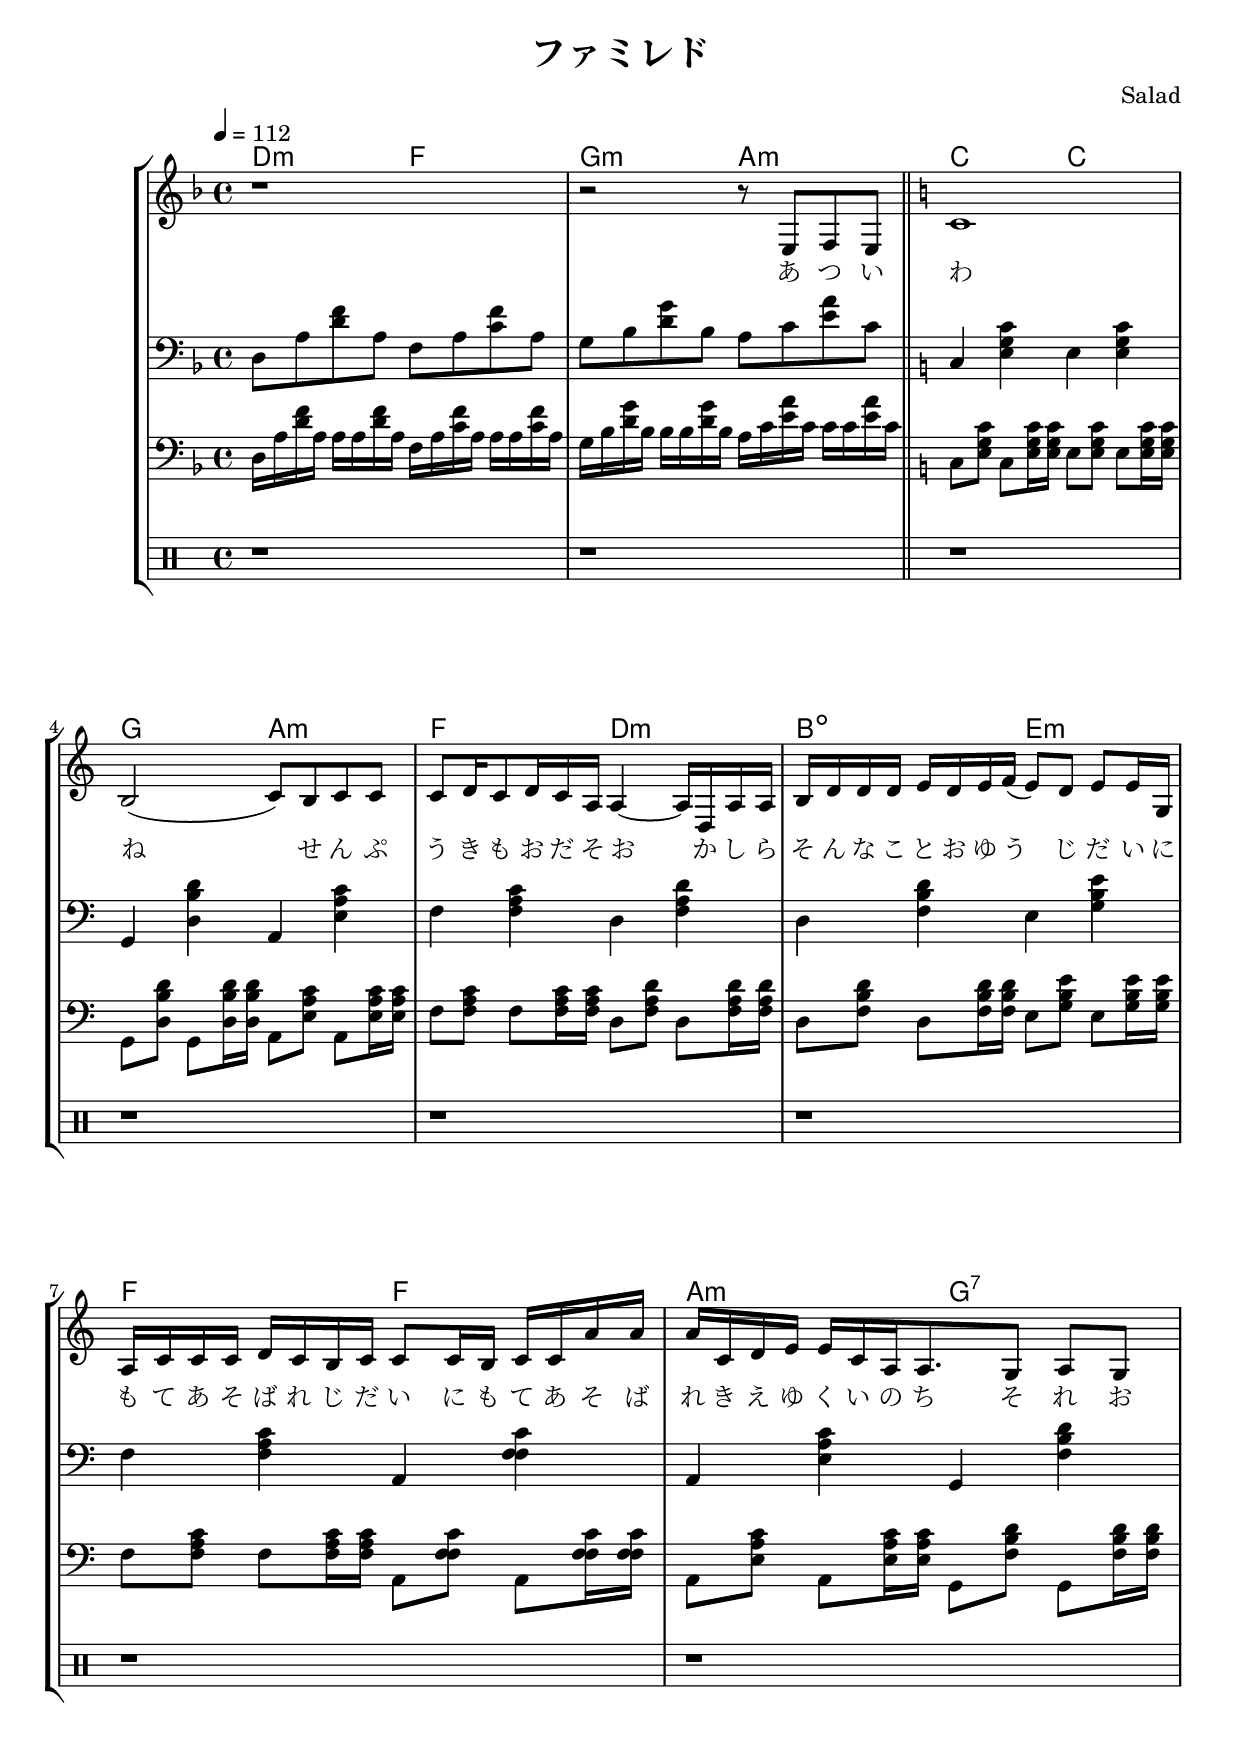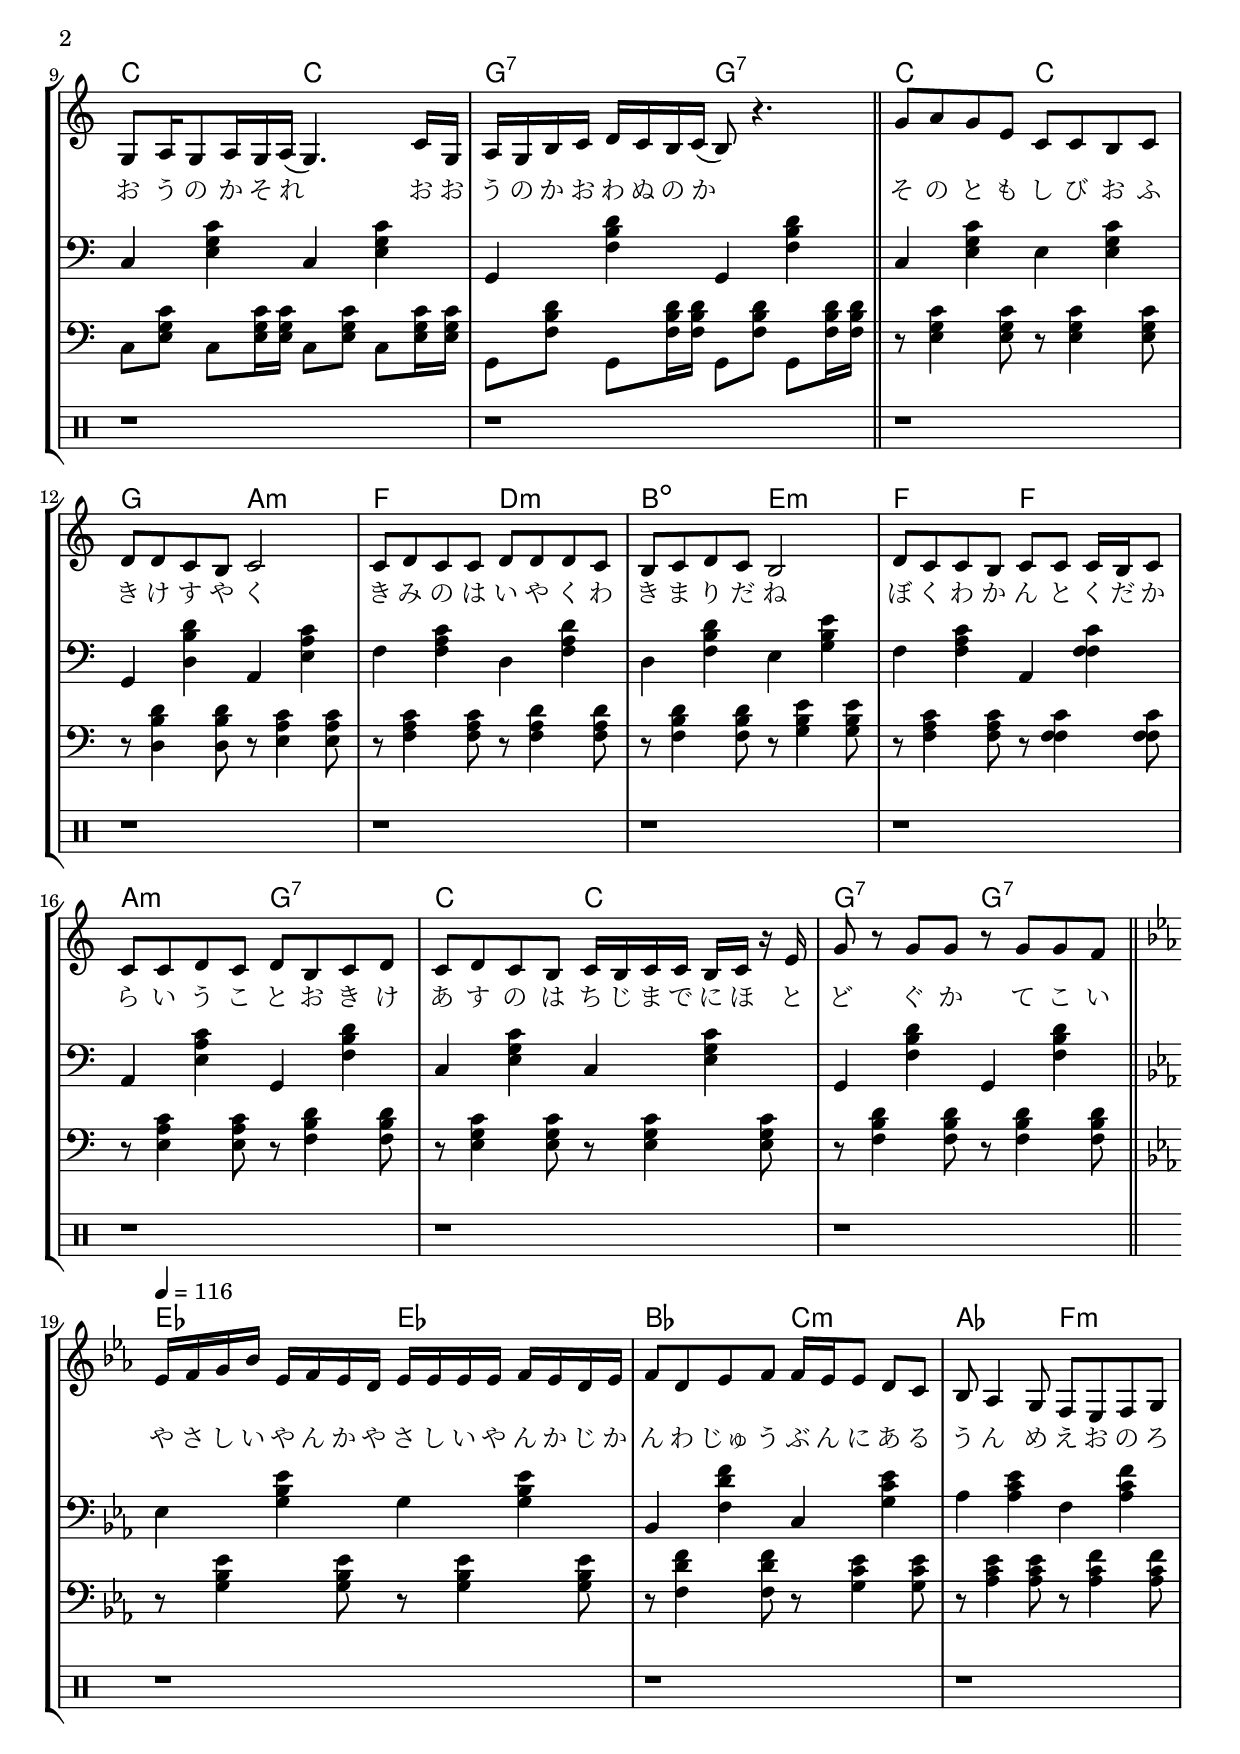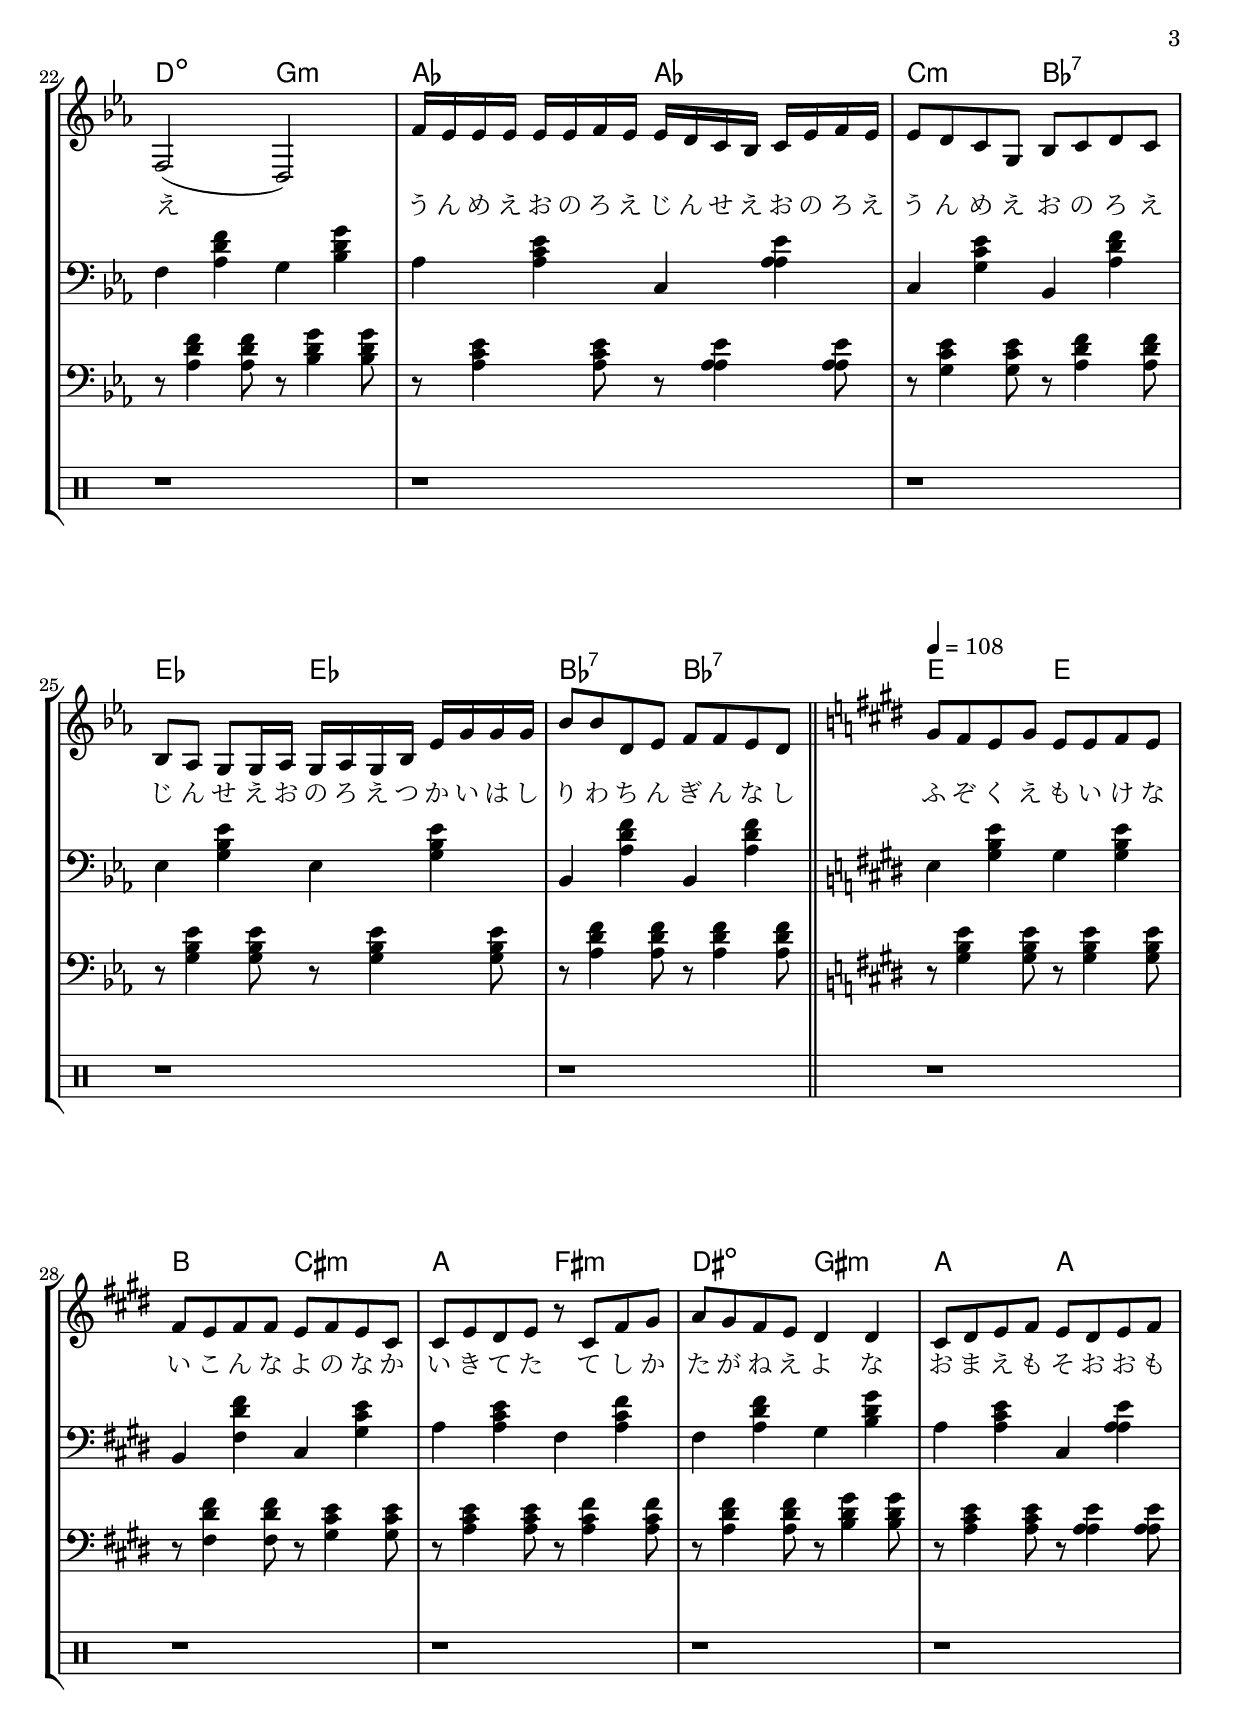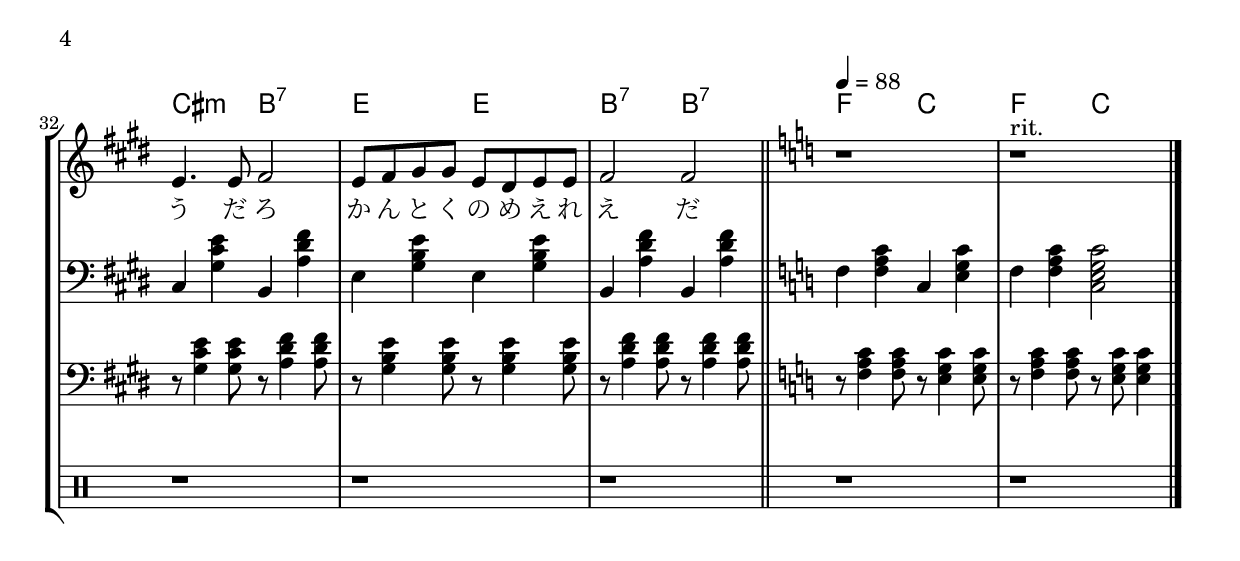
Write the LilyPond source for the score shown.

\version "2.12.1"

\header {
	title = \markup {ファミレド}
	composer = \markup \center-column {Salad}
}

harmony = \chordmode {
	d2:m f g:m a:m 

	c c g a:m f d:m b:dim e:m f f a:m g:7 c c g:7 g:7 

	c c g a:m f d:m b:dim e:m f f a:m g:7 c c g:7 g:7 

	es es bes c:m as f:m d:dim g:m as as c:m bes:7 es es bes:7 bes:7 

	e e b cis:m a fis:m dis:dim gis:m a a cis:m b:7 e e b:7 b:7 

	f c f c 
}

melody = {
	\key f \major
	\tempo 4 = 112
	r1 | r2 r8 
	\set Staff.midiInstrument = #"fss0.32"
	e8  f8  e8 
		\key c \major
c'1 
	b2  (c'8)  b8  c'8  c'8 
	c'8  d'16  c'8  d'16  c'16  a16  a4~a16  d16  a16  a16 
	b16  d'16  d'16  d'16  e'16  d'16  e'16  f'16  (e'8)  d'8  e'8  e'16  g16 
	a16  c'16  c'16  c'16  d'16  c'16  b16  c'16  c'8  c'16  b16  c'16  c'16  a'16  a'16 
	a'16  c'16  d'16  e'16  e'16  c'16  a16  a8.  g8  a8  g8 
	g8  a16  g8  a16  g16  a16  (g4.)  c'16  g16 
	a16  g16  b16  c'16  d'16  c'16  b16  c'16  (b8)  	r4. 	\set Staff.midiInstrument = #"fss0.32"
	 g'8  a'8  g'8  e'8  c'8  c'8  b8  c'8 
	d'8  d'8  c'8  b8  c'2 
	c'8  d'8  c'8  c'8  d'8  d'8  d'8  c'8 
	b8  c'8  d'8  c'8  b2 
	d'8  c'8  c'8  b8  c'8  c'8  c'16  b16  c'8 
	c'8  c'8  d'8  c'8  d'8  b8  c'8  d'8 
	c'8  d'8  c'8  b8  c'16  b16  c'16  c'16  b16  c'16  r16  e'16 
	g'8  r8  g'8  g'8  r8  g'8  g'8  f'8
	\set Staff.midiInstrument = #"fss0.32"
		\key es \major
	\tempo 4 = 116
 es'16  f'16  g'16  bes'16  es'16  f'16  es'16  d'16  es'16  es'16  es'16  es'16  f'16  es'16  d'16  es'16 
	f'8  d'8  es'8  f'8  f'16  es'16  es'8  d'8  c'8 
	bes8  as4  g8  f8  es8  f8  g8 
	f2  (d2) 
	f'16  es'16  es'16  es'16  es'16  es'16  f'16  es'16  es'16  d'16  c'16  bes16  c'16  es'16  f'16  es'16 
	es'8  d'8  c'8  g8  bes8  c'8  d'8  c'8 
	bes8  as8  g8  g16  as16  g16  as16  g16  bes16  es'16  g'16  g'16  g'16 
	bes'8  bes'8  d'8  es'8  f'8  f'8  es'8  d'8
	\set Staff.midiInstrument = #"fss0.32"
		\key e \major
	\tempo 4 = 108
 gis'8  fis'8  e'8  gis'8  e'8  e'8  fis'8  e'8 
	fis'8  e'8  fis'8  fis'8  e'8  fis'8  e'8  cis'8 
	cis'8  e'8  dis'8  e'8  r8  cis'8  fis'8  gis'8 
	a'8  gis'8  fis'8  e'8  dis'4  dis'4 
	cis'8  dis'8  e'8  fis'8  e'8  dis'8  e'8  fis'8 
	e'4.  e'8  fis'2 
	e'8  fis'8  gis'8  gis'8  e'8  dis'8  e'8  e'8 
	fis'2  fis'2
	\key c \major
	\tempo 4 = 88
	r1 | r1^"rit." \bar "|."
}

words = \lyricmode {
	
	あ  つ  い  わ  ね  せ  ん  ぷ  う  き  も  お  だ  そ  お  か  し  ら  そ  ん  な  こ  と  お  ゆ  う  じ  だ  い  に  も  て  あ  そ  ば  れ  じ  だ  い  に  も  て  あ  そ  ば  れ  き  え  ゆ  く  い  の  ち  そ  れ  お  お  う  の  か  そ  れ  お  お  う  の  か  お  わ  ぬ  の  か  
	そ  の  と  も  し  び  お  ふ  き  け  す  や  く  き  み  の  は  い  や  く  わ  き  ま  り  だ  ね  ぼ  く  わ  か  ん  と  く  だ  か  ら  い  う  こ  と  お  き  け  あ  す  の  は  ち  じ  ま  で  に  ほ  と  ど  ぐ  か  て  こ  い  
	や  さ  し  い  や  ん  か  や  さ  し  い  や  ん  か  じ  か  ん  わ  じゅ  う  ぶ  ん  に  あ  る  う  ん  め  え  お  の  ろ  え  う  ん  め  え  お  の  ろ  え  じ  ん  せ  え  お  の  ろ  え  う  ん  め  え  お  の  ろ  え  じ  ん  せ  え  お  の  ろ  え  つ  か  い  は  し  り  わ  ち  ん  ぎ  ん  な  し  
	ふ  ぞ  く  え  も  い  け  な  い  こ  ん  な  よ  の  な  か  い  き  て  た  て  し  か  た  が  ね  え  よ  な  お  ま  え  も  そ  お  お  も  う  だ  ろ  か  ん  と  く  の  め  え  れ  え  だ  
	
}

tempochange = {
	\tempo 4 = 112
	r1 | r1 \bar "||"
	\tempo 4 = 112
	r1 | r1 | r1 | r1 | r1 | r1 | r1 | r1 \bar "||"
	\tempo 4 = 112
	r1 | r1 | r1 | r1 | r1 | r1 | r1 | r1 \bar "||"
	\tempo 4 = 116
	r1 | r1 | r1 | r1 | r1 | r1 | r1 | r1 \bar "||"
	\tempo 4 = 108
	r1 | r1 | r1 | r1 | r1 | r1 | r1 | r1 \bar "||"
	\tempo 4 = 88
	r1 | \tempo 4 = 66 r2 \tempo 4 = 58 r2 \bar "|."
}

mainacc = {
	\clef bass
	\set Staff.midiInstrument = #"Lead 6 (voice)"
	\key f \major
	\tempo 4 = 112
	d8 a <d' f'> a
	f8 a <c' f'> a
	g8 bes <d' g'> bes
	a8 c' <e' a'> c'
	\bar "||"

	\set Staff.midiInstrument = #"Lead 6 (voice)"
	\key c \major
	c4 <e g c'>4
	e4 <e g c'>4
	g,4 <d b d'>4
	a,4 <e a c'>4
	f4 <f a c'>4
	d4 <f a d'>4
	d4 <f b d'>4
	e4 <g b e'>4
	f4 <f a c'>4
	a,4 <f f c'>4
	a,4 <e a c'>4
	g,4 <f b d'>4
	c4 <e g c'>4
	c4 <e g c'>4
	g,4 <f b d'>4
	g,4 <f b d'>4
	\bar "||"

	\set Staff.midiInstrument = #"Lead 6 (voice)"
	c4 <e g c'>4
	e4 <e g c'>4
	g,4 <d b d'>4
	a,4 <e a c'>4
	f4 <f a c'>4
	d4 <f a d'>4
	d4 <f b d'>4
	e4 <g b e'>4
	f4 <f a c'>4
	a,4 <f f c'>4
	a,4 <e a c'>4
	g,4 <f b d'>4
	c4 <e g c'>4
	c4 <e g c'>4
	g,4 <f b d'>4
	g,4 <f b d'>4
	\bar "||"

	\set Staff.midiInstrument = #"Lead 6 (voice)"
	\key es \major
	\tempo 4 = 116
	es4 <g bes es'>4
	g4 <g bes es'>4
	bes,4 <f d' f'>4
	c4 <g c' es'>4
	as4 <as c' es'>4
	f4 <as c' f'>4
	f4 <as d' f'>4
	g4 <bes d' g'>4
	as4 <as c' es'>4
	c4 <as as es'>4
	c4 <g c' es'>4
	bes,4 <as d' f'>4
	es4 <g bes es'>4
	es4 <g bes es'>4
	bes,4 <as d' f'>4
	bes,4 <as d' f'>4
	\bar "||"

	\set Staff.midiInstrument = #"Lead 6 (voice)"
	\key e \major
	\tempo 4 = 108
	e4 <gis b e'>4
	gis4 <gis b e'>4
	b,4 <fis dis' fis'>4
	cis4 <gis cis' e'>4
	a4 <a cis' e'>4
	fis4 <a cis' fis'>4
	fis4 <a dis' fis'>4
	gis4 <b dis' gis'>4
	a4 <a cis' e'>4
	cis4 <a a e'>4
	cis4 <gis cis' e'>4
	b,4 <a dis' fis'>4
	e4 <gis b e'>4
	e4 <gis b e'>4
	b,4 <a dis' fis'>4
	b,4 <a dis' fis'>4
	\bar "||"

	\set Staff.midiInstrument = #"Lead 6 (voice)"
	\key c \major
	\tempo 4 = 88
	f4 <f a c'>4
	c4 <e g c'>4
	f4 <f a c'>4
	<c e g c'>2
	\bar "|."
}

subacc = {
	\clef bass
	\set Staff.midiInstrument = #"Lead 6 (voice)"
	\key f \major
	\tempo 4 = 112
	d16 a <d' f'> a a a <d' f'> a
	f16 a <c' f'> a a a <c' f'> a
	g16 bes <d' g'> bes bes bes <d' g'> bes
	a16 c' <e' a'> c' c' c' <e' a'> c'
	\bar "||"

	\set Staff.midiInstrument = #"Lead 6 (voice)"
	\key c \major
	c8 <e g c'> c <e g c'>16 <e g c'>
	e8 <e g c'> e <e g c'>16 <e g c'>
	g,8 <d b d'> g, <d b d'>16 <d b d'>
	a,8 <e a c'> a, <e a c'>16 <e a c'>
	f8 <f a c'> f <f a c'>16 <f a c'>
	d8 <f a d'> d <f a d'>16 <f a d'>
	d8 <f b d'> d <f b d'>16 <f b d'>
	e8 <g b e'> e <g b e'>16 <g b e'>
	f8 <f a c'> f <f a c'>16 <f a c'>
	a,8 <f f c'> a, <f f c'>16 <f f c'>
	a,8 <e a c'> a, <e a c'>16 <e a c'>
	g,8 <f b d'> g, <f b d'>16 <f b d'>
	c8 <e g c'> c <e g c'>16 <e g c'>
	c8 <e g c'> c <e g c'>16 <e g c'>
	g,8 <f b d'> g, <f b d'>16 <f b d'>
	g,8 <f b d'> g, <f b d'>16 <f b d'>
	\bar "||"

	\set Staff.midiInstrument = #"Lead 6 (voice)"
	r8 <e g c'>4 <e g c'>8
	r8 <e g c'>4 <e g c'>8
	r8 <d b d'>4 <d b d'>8
	r8 <e a c'>4 <e a c'>8
	r8 <f a c'>4 <f a c'>8
	r8 <f a d'>4 <f a d'>8
	r8 <f b d'>4 <f b d'>8
	r8 <g b e'>4 <g b e'>8
	r8 <f a c'>4 <f a c'>8
	r8 <f f c'>4 <f f c'>8
	r8 <e a c'>4 <e a c'>8
	r8 <f b d'>4 <f b d'>8
	r8 <e g c'>4 <e g c'>8
	r8 <e g c'>4 <e g c'>8
	r8 <f b d'>4 <f b d'>8
	r8 <f b d'>4 <f b d'>8
	\bar "||"

	\set Staff.midiInstrument = #"Lead 6 (voice)"
	\key es \major
	\tempo 4 = 116
	r8 <g bes es'>4 <g bes es'>8
	r8 <g bes es'>4 <g bes es'>8
	r8 <f d' f'>4 <f d' f'>8
	r8 <g c' es'>4 <g c' es'>8
	r8 <as c' es'>4 <as c' es'>8
	r8 <as c' f'>4 <as c' f'>8
	r8 <as d' f'>4 <as d' f'>8
	r8 <bes d' g'>4 <bes d' g'>8
	r8 <as c' es'>4 <as c' es'>8
	r8 <as as es'>4 <as as es'>8
	r8 <g c' es'>4 <g c' es'>8
	r8 <as d' f'>4 <as d' f'>8
	r8 <g bes es'>4 <g bes es'>8
	r8 <g bes es'>4 <g bes es'>8
	r8 <as d' f'>4 <as d' f'>8
	r8 <as d' f'>4 <as d' f'>8
	\bar "||"

	\set Staff.midiInstrument = #"Lead 6 (voice)"
	\key e \major
	\tempo 4 = 108
	r8 <gis b e'>4 <gis b e'>8
	r8 <gis b e'>4 <gis b e'>8
	r8 <fis dis' fis'>4 <fis dis' fis'>8
	r8 <gis cis' e'>4 <gis cis' e'>8
	r8 <a cis' e'>4 <a cis' e'>8
	r8 <a cis' fis'>4 <a cis' fis'>8
	r8 <a dis' fis'>4 <a dis' fis'>8
	r8 <b dis' gis'>4 <b dis' gis'>8
	r8 <a cis' e'>4 <a cis' e'>8
	r8 <a a e'>4 <a a e'>8
	r8 <gis cis' e'>4 <gis cis' e'>8
	r8 <a dis' fis'>4 <a dis' fis'>8
	r8 <gis b e'>4 <gis b e'>8
	r8 <gis b e'>4 <gis b e'>8
	r8 <a dis' fis'>4 <a dis' fis'>8
	r8 <a dis' fis'>4 <a dis' fis'>8
	\bar "||"

	\set Staff.midiInstrument = #"Lead 6 (voice)"
	\key c \major
	\tempo 4 = 88
	r8 <f a c'>4 <f a c'>8
	r8 <e g c'>4 <e g c'>8
	r8 <f a c'>4 <f a c'>8
	r8 <e g c'>8 <e g c'>4
	\bar "|."
}

percA = {
	\drummode {
	r1 |r1 \bar "||"
	r1 |r1 |r1 |r1 |r1 |r1 |r1 |r1 \bar "||"
	r1 |r1 |r1 |r1 |r1 |r1 |r1 |r1 \bar "||"
	r1 |r1 |r1 |r1 |r1 |r1 |r1 |r1 \bar "||"
	r1 |r1 |r1 |r1 |r1 |r1 |r1 |r1 \bar "||"
	r1 |r1 \bar "|."
	}
}

percB = {
	\drummode {
	r1 |r1 \bar "||"
	r1 |r1 |r1 |r1 |r1 |r1 |r1 |r1 \bar "||"
	r1 |r1 |r1 |r1 |r1 |r1 |r1 |r1 \bar "||"
	r1 |r1 |r1 |r1 |r1 |r1 |r1 |r1 \bar "||"
	r1 |r1 |r1 |r1 |r1 |r1 |r1 |r1 \bar "||"
	r1 |r1 \bar "|."
	}
}

percC = {
	\drummode {
	r1 |r1 \bar "||"
	r1 |r1 |r1 |r1 |r1 |r1 |r1 |r1 \bar "||"
	r1 |r1 |r1 |r1 |r1 |r1 |r1 |r1 \bar "||"
	r1 |r1 |r1 |r1 |r1 |r1 |r1 |r1 \bar "||"
	r1 |r1 |r1 |r1 |r1 |r1 |r1 |r1 \bar "||"
	r1 |r1 \bar "|."
	}
}

percD = {
	\drummode {
	r1 |r1 \bar "||"
	r1 |r1 |r1 |r1 |r1 |r1 |r1 |r1 \bar "||"
	r1 |r1 |r1 |r1 |r1 |r1 |r1 |r1 \bar "||"
	r1 |r1 |r1 |r1 |r1 |r1 |r1 |r1 \bar "||"
	r1 |r1 |r1 |r1 |r1 |r1 |r1 |r1 \bar "||"
	r1 |r1 \bar "|."
	}
}

percE = {
	\drummode {
	r1 |r1 \bar "||"
	r1 |r1 |r1 |r1 |r1 |r1 |r1 |r1 \bar "||"
	r1 |r1 |r1 |r1 |r1 |r1 |r1 |r1 \bar "||"
	r1 |r1 |r1 |r1 |r1 |r1 |r1 |r1 \bar "||"
	r1 |r1 |r1 |r1 |r1 |r1 |r1 |r1 \bar "||"
	r1 |r1 \bar "|."
	}
}

\score {
	<<
		\new StaffGroup <<
			\new ChordNames {\harmony}
			\new Voice = "melody" {\melody}
			\new Lyrics \lyricsto "melody" \words
			\new Staff = "mainacc" {\mainacc}
			\new Staff = "subacc" {\subacc}
			\new DrumStaff <<
				\new DrumVoice {\percA}
				\new DrumVoice {\percB}
				\new DrumVoice {\percC}
				\new DrumVoice {\percD}
				\new DrumVoice {\percE}
			>>
		>>
	>>
	\layout { }
}
